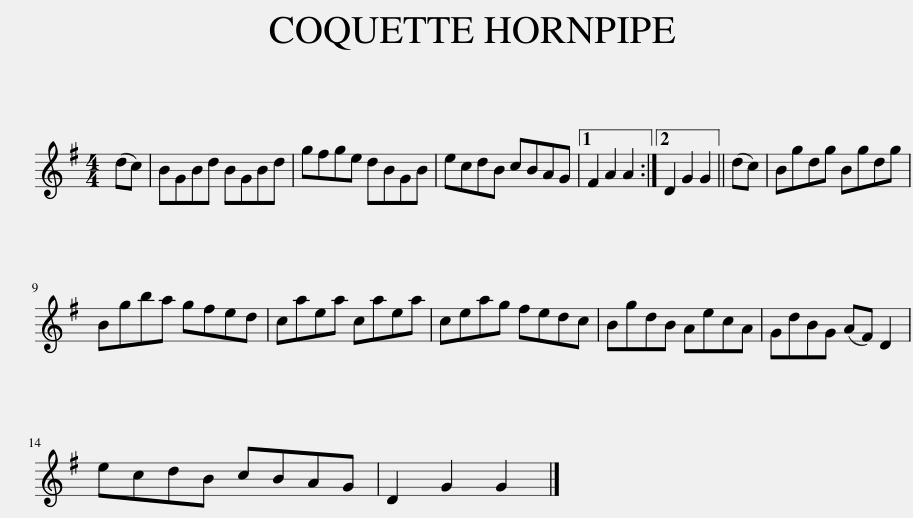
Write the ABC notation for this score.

X:1
L:1/8
M:4/4
I:linebreak $
K:G
V:1 treble
V:1
 (dc) | BGBd BGBd | gfge dBGB | ecdB cBAG |1 F2 A2 A2 :|2 %5
 D2 G2 G2 || (dc) | Bgdg Bgdg |$ Bgba gfed | caea caea | %10
 ceag fedc | BgdB AecA | GdBG (AF) D2 |$ ecdB cBAG | D2 G2 G2 |] %15
